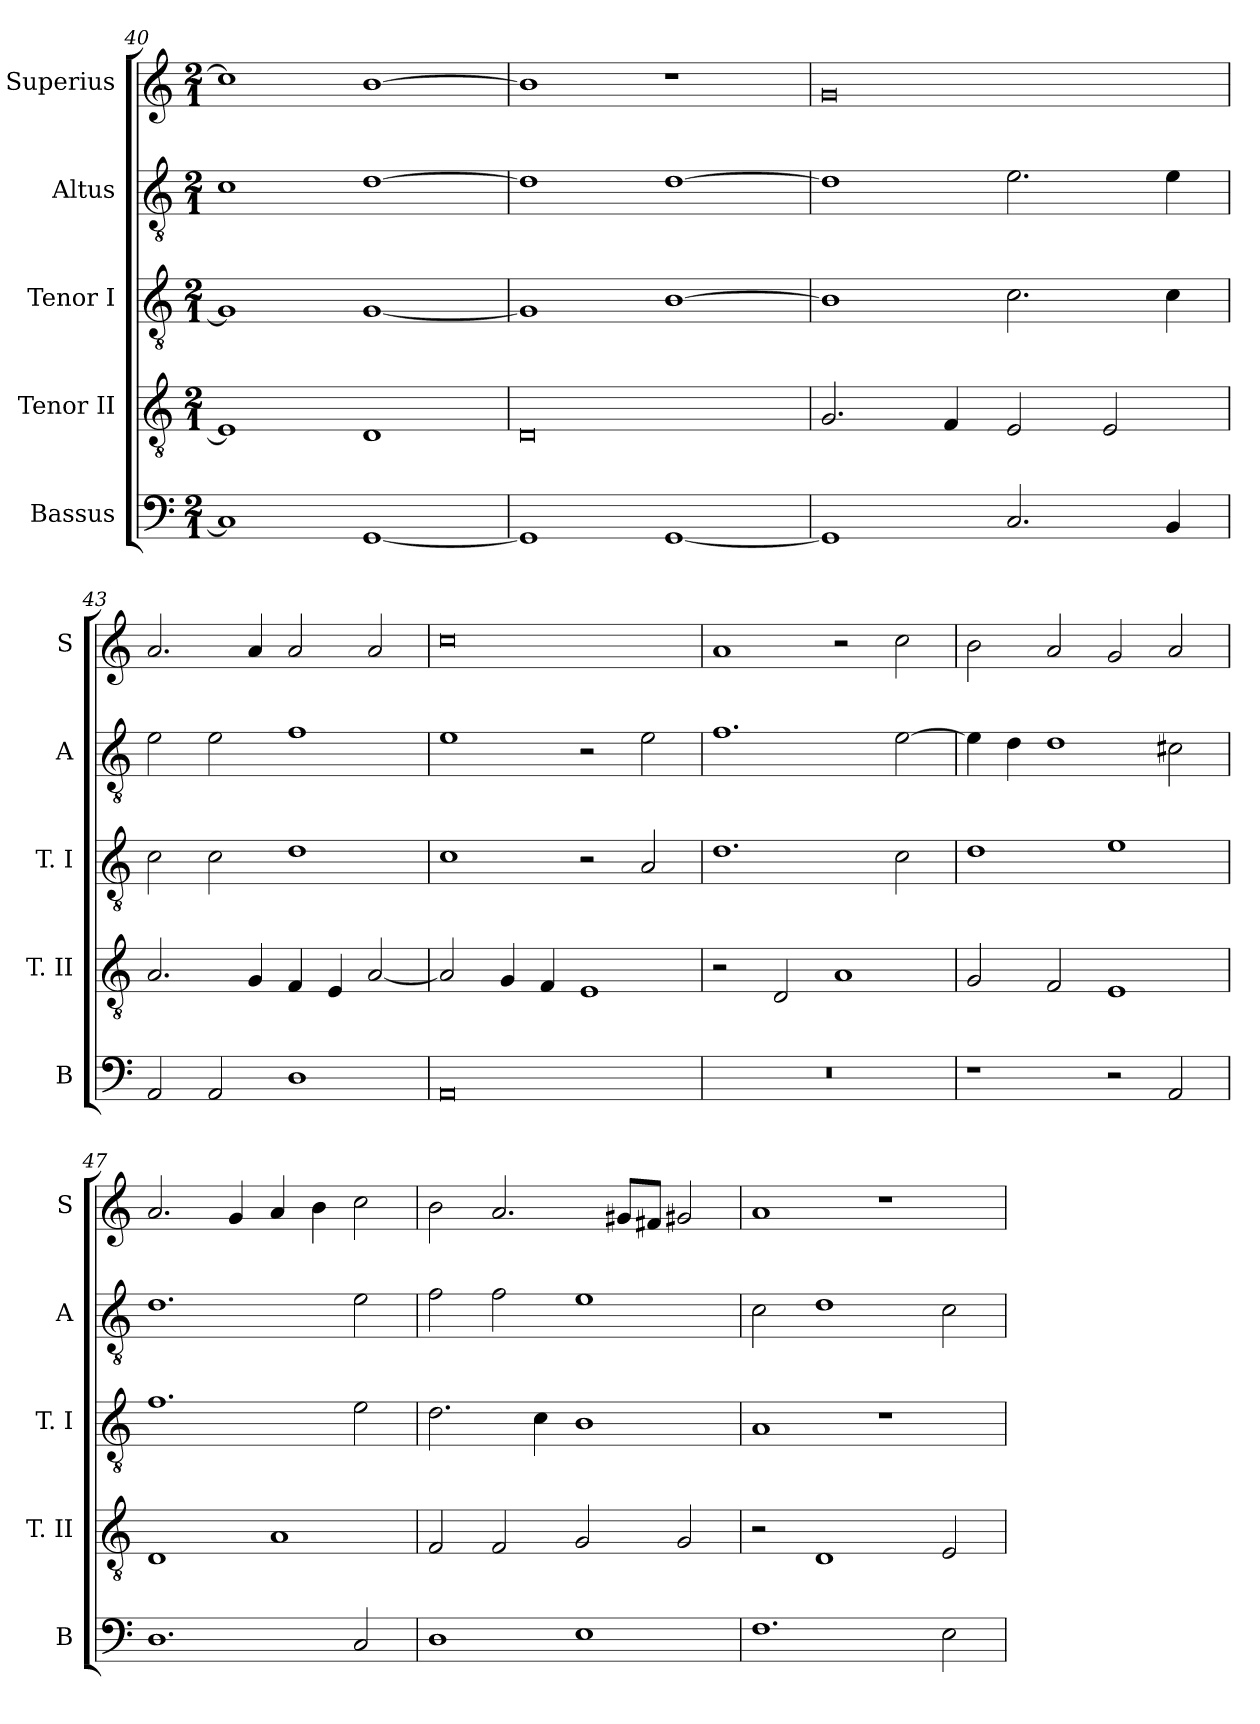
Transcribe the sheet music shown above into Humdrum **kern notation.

**kern	**kern	**kern	**kern	**kern
*part5	*part4	*part3	*part2	*part1
*staff5	*staff4	*staff3	*staff2	*staff1
*I"Bassus	*I"Tenor II	*I"Tenor I	*I"Altus	*I"Superius
*I'B	*I'T. II	*I'T. I	*I'A	*I'S
*clefF4	*clefGv2	*clefGv2	*clefGv2	*clefG2
*k[]	*k[]	*k[]	*k[]	*k[]
*C:	*C:	*C:	*C:	*C:
*M2/1	*M2/1	*M2/1	*M2/1	*M2/1
=40	=40	=40	=40	=40
1C]	1E]	1G]	1c	1cc]
[1GG	1D	[1G	[1d	[1b
=41	=41	=41	=41	=41
1GG]	0D	1G]	1d]	1b]
[1GG	.	[1B	[1d	1r
=42	=42	=42	=42	=42
1GG]	2.G	1B]	1d]	0g
.	4F	.	.	.
2.C	2E	2.c	2.e	.
.	2E	.	.	.
4BB	.	4c	4e	.
=43	=43	=43	=43	=43
2AA	2.A	2c	2e	2.a
2AA	.	2c	2e	.
.	4G	.	.	4a
1D	4F	1d	1f	2a
.	4E	.	.	.
.	[2A	.	.	2a
=44	=44	=44	=44	=44
0AA	2A]	1c	1e	0cc
.	4G	.	.	.
.	4F	.	.	.
.	1E	2r	2r	.
.	.	2A	2e	.
=45	=45	=45	=45	=45
0r	2r	1.d	1.f	1a
.	2D	.	.	.
.	1A	.	.	2r
.	.	2c	[2e	2cc
=46	=46	=46	=46	=46
1r	2G	1d	4e]	2b
.	.	.	4d	.
.	2F	.	1d	2a
2r	1E	1e	.	2g
2AA	.	.	2c#X	2a
=47	=47	=47	=47	=47
1.D	1D	1.f	1.d	2.a
.	.	.	.	4g
.	1A	.	.	4a
.	.	.	.	4b
2C	.	2e	2e	2cc
=48	=48	=48	=48	=48
1D	2F	2.d	2f	2b
.	2F	.	2f	2.a
.	.	4c	.	.
1E	2G	1B	1e	.
.	.	.	.	8g#XL
.	.	.	.	8f#XJ
.	2G	.	.	2g#X
=49	=49	=49	=49	=49
1.F	2r	1A	2c	1a
.	1D	.	1d	.
.	.	1r	.	1r
2E	2E	.	2c	.
=	=	=	=	=
*-	*-	*-	*-	*-
